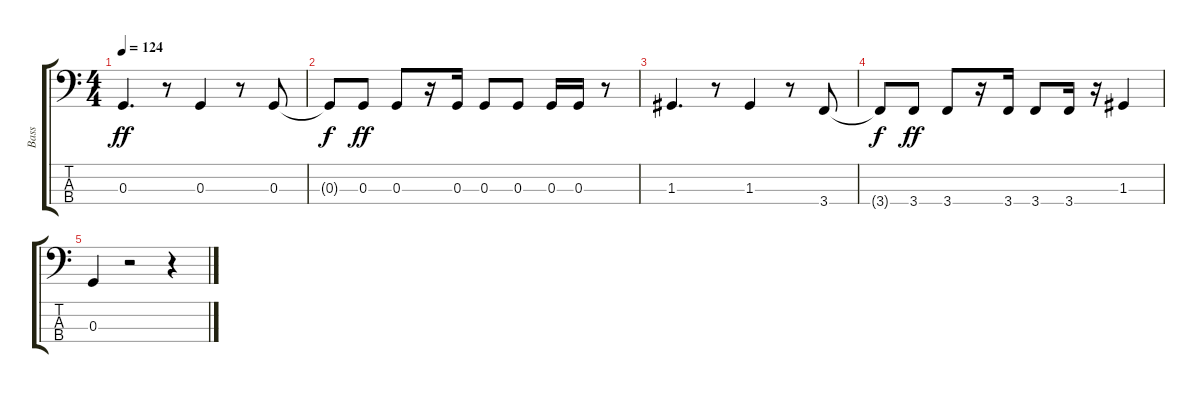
\track ("Bass" "Bass") {instrument electricbassfinger}
\staff {score tabs}
\tuning (F2 C2 G1 D1) {hide}
\ts (4 4)
\tempo 124
\clef f4
\ks c
0.3.4{d dy ff} r.8 0.3.4 r.8 0.3.8 |
0.3{t}.8{dy f} 0.3.8{dy ff} 0.3.8 r.16 0.3.16 0.3.8 0.3.8 0.3.16 0.3.16 r.8 |
1.3.4{d} r.8 1.3.4 r.8 3.4.8 |
3.4{t}.8{dy f} 3.4.8{dy ff} 3.4.8 r.16 3.4.16 3.4.8 3.4.16 r.16 1.3.4 |
0.3.4 r.2 r.4
